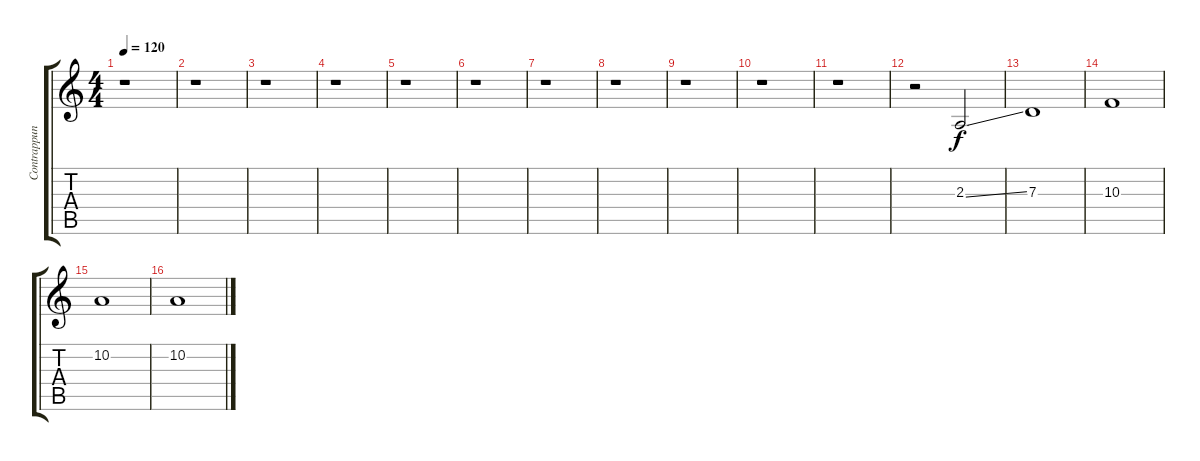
\track ("Contrappunti" "Contrappun") {instrument altosax}
\staff {score tabs}
\tuning (E4 B3 G3 D3 A2 E2) {hide}
\ts (4 4)
\tempo 120
\clef g2
\ks c
r.1{dy f} |
r.1 |
r.1 |
r.1 |
r.1 |
r.1 |
r.1 |
r.1 |
r.1 |
r.1 |
r.1 |
r.2 2.3{ss}.2 |
7.3.1 |
10.3.1 |
10.2.1 |
10.2.1
